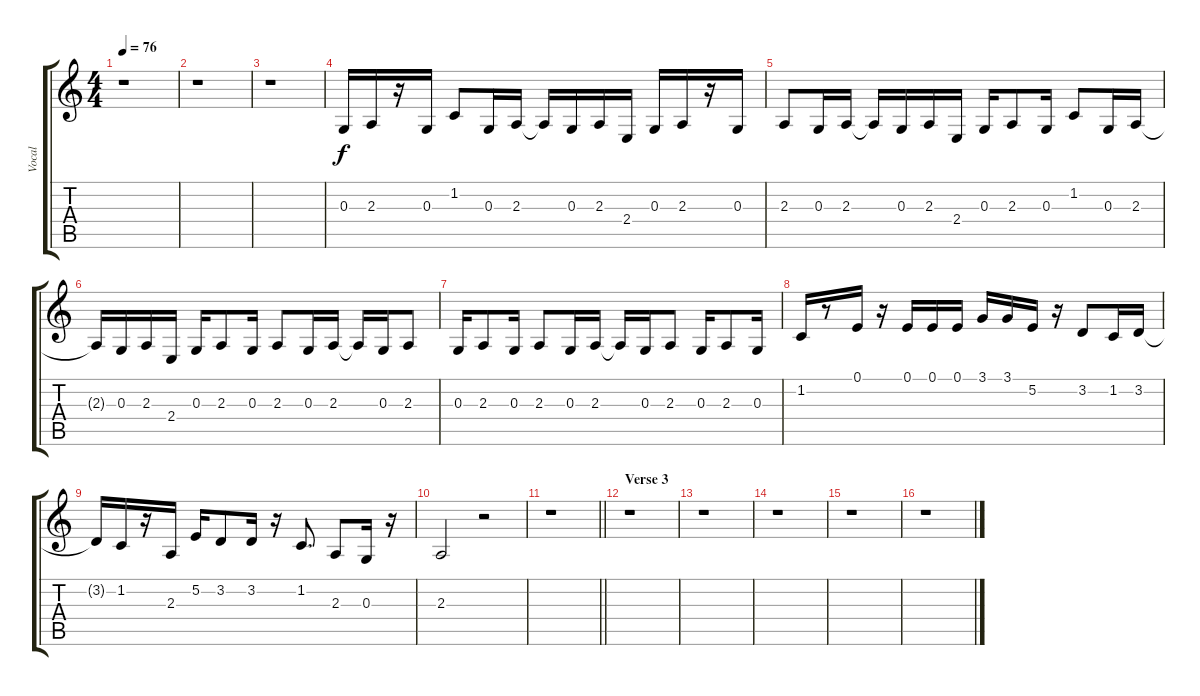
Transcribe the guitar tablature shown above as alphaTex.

\track ("Vocal" "Vocal") {instrument altosax}
\staff {score tabs}
\tuning (E4 B3 G3 D3 A2 E2) {hide}
\ts (4 4)
\tempo 76
\clef g2
\ks c
r.1{dy f} |
r.1 |
r.1 |
0.3.16 2.3.16 r.16 0.3.16 1.2.8 0.3.16 2.3.16 2.3{t}.16 0.3.16 2.3.16 2.4.16 0.3.16 2.3.16 r.16 0.3.16 |
2.3.8 0.3.16 2.3.16 2.3{t}.16 0.3.16 2.3.16 2.4.16 0.3.16 2.3.8 0.3.16 1.2.8 0.3.16 2.3.16 |
2.3{t}.16 0.3.16 2.3.16 2.4.16 0.3.16 2.3.8 0.3.16 2.3.8 0.3.16 2.3.16 2.3{t}.16 0.3.16 2.3.8 |
0.3.16 2.3.8 0.3.16 2.3.8 0.3.16 2.3.16 2.3{t}.16 0.3.16 2.3.8 0.3.16 2.3.8 0.3.16 |
1.2.16 r.8 0.1.16 r.16 0.1.16 0.1.16 0.1.16 3.1.16 3.1.16 5.2.16 r.16 3.2.8 1.2.16 3.2.16 |
3.2{t}.16 1.2.16 r.16 2.3.16 5.2.16 3.2.8 3.2.16 r.16 1.2.8{d} 2.3.8 0.3.16 r.16 |
2.3.2 r.2 |
\barLineRight lightlight
r.1 |
\section ("" "Verse 3")
r.1 |
r.1 |
r.1 |
r.1 |
r.1
